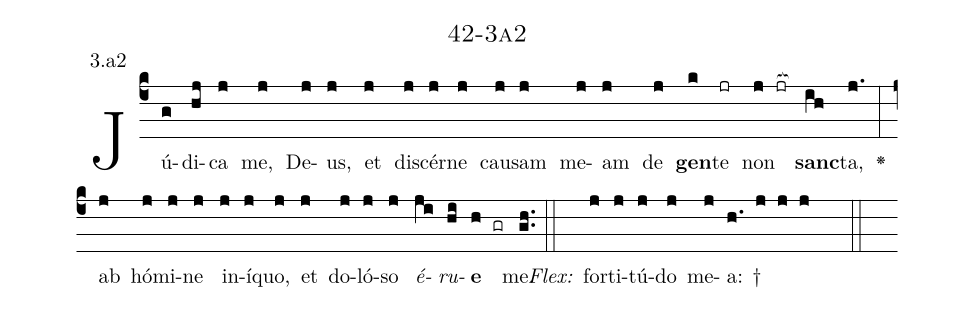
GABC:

name: 42-3a2;
annotation: 3.a2;
%%
(c4)Jú(g)di(hj)ca(j) me,(j) De(j)us,(j) et(j) di(j)scér(j)ne(j) cau(j)sam(j) me(j)am(j) de(j) <b>gen</b>(k)te(jr) non(j jr[ocb:1{]) <b>sanc</b>(ih[ocb:0}])ta,(j.) <v>\greheightstar</v>(:) ab(j) hó(j)mi(j)ne(j) in(j)í(j)quo,(j) et(j) do(j)ló(j)so(j) <i>é</i>(ji)<i>ru</i>(hi)<b>e</b>(h gr) me.(gh..) (::)
<i>Flex:</i>()  for(j)ti(j)tú(j)do(j) me(j)a: †(h. j j j  ::)

%E(j) u(j) o(ji) u(hi) a(h) e.(gh..) (::)
